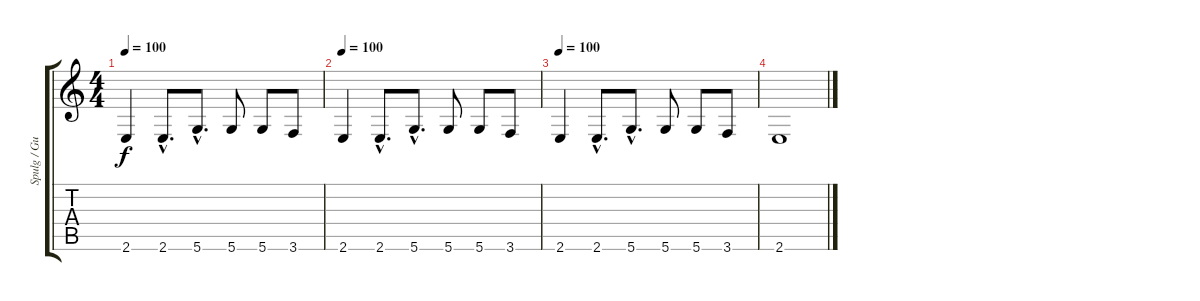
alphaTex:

\track ("Spulg / Guitar 2" "Spulg / Gu") {instrument overdrivenguitar}
\staff {score tabs}
\tuning (E4 B3 G3 D3 A2 D2) {hide}
\ts (4 4)
\tempo 100
\clef g2
\ks c
2.6.4{dy f} 2.6{hac}.8{d} 5.6{hac}.8{d} 5.6.8 5.6.8 3.6.8 |
\tempo 100
2.6.4 2.6{hac}.8{d} 5.6{hac}.8{d} 5.6.8 5.6.8 3.6.8 |
\tempo 100
2.6.4 2.6{hac}.8{d} 5.6{hac}.8{d} 5.6.8 5.6.8 3.6.8 |
2.6.1
